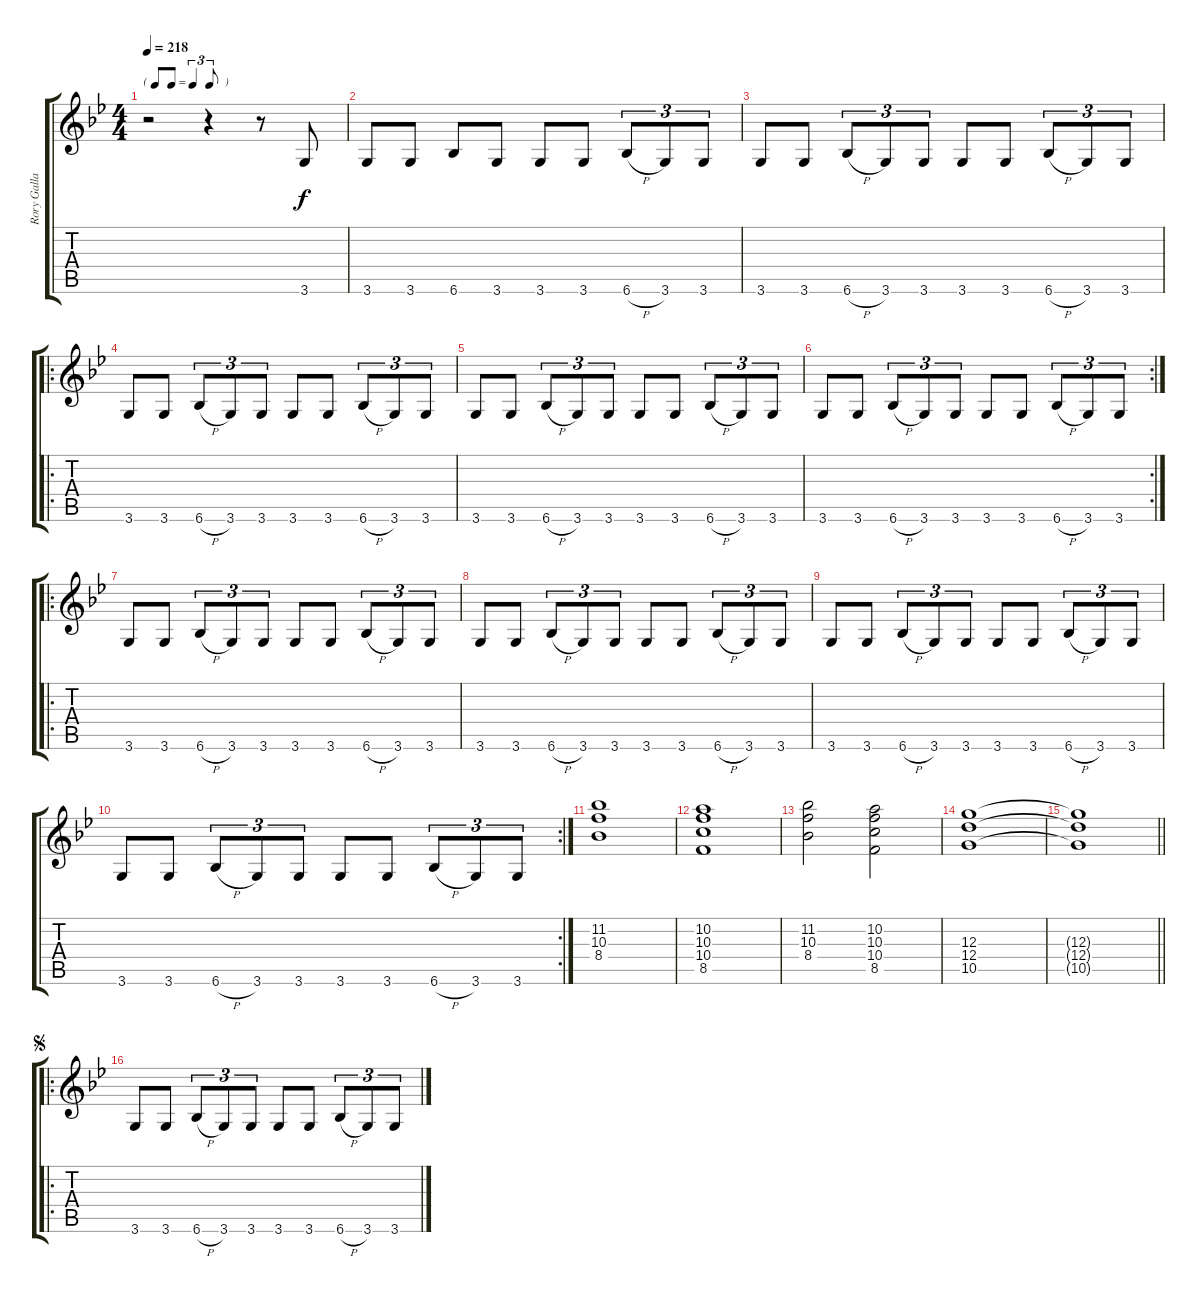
\track ("Rory Gallagher - Gtr.1" "Rory Galla") {instrument overdrivenguitar}
\staff {score tabs}
\tuning (E4 B3 G3 D3 A2 E2) {hide}
\ts (4 4)
\tf triplet8th
\tempo 218
\clef g2
\ks bb
r.2{dy f instrument overdrivenguitar} r.4 r.8 3.6.8 |
3.6.8 3.6.8 6.6.8 3.6.8 3.6.8 3.6.8 6.6{h}.8{tu (3 2)} 3.6.8{tu (3 2)} 3.6.8{tu (3 2)} |
3.6.8 3.6.8 6.6{h}.8{tu (3 2)} 3.6.8{tu (3 2)} 3.6.8{tu (3 2)} 3.6.8 3.6.8 6.6{h}.8{tu (3 2)} 3.6.8{tu (3 2)} 3.6.8{tu (3 2)} |
\ro
3.6.8 3.6.8 6.6{h}.8{tu (3 2)} 3.6.8{tu (3 2)} 3.6.8{tu (3 2)} 3.6.8 3.6.8 6.6{h}.8{tu (3 2)} 3.6.8{tu (3 2)} 3.6.8{tu (3 2)} |
3.6.8 3.6.8 6.6{h}.8{tu (3 2)} 3.6.8{tu (3 2)} 3.6.8{tu (3 2)} 3.6.8 3.6.8 6.6{h}.8{tu (3 2)} 3.6.8{tu (3 2)} 3.6.8{tu (3 2)} |
\rc 2
3.6.8 3.6.8 6.6{h}.8{tu (3 2)} 3.6.8{tu (3 2)} 3.6.8{tu (3 2)} 3.6.8 3.6.8 6.6{h}.8{tu (3 2)} 3.6.8{tu (3 2)} 3.6.8{tu (3 2)} |
\ro
3.6.8 3.6.8 6.6{h}.8{tu (3 2)} 3.6.8{tu (3 2)} 3.6.8{tu (3 2)} 3.6.8 3.6.8 6.6{h}.8{tu (3 2)} 3.6.8{tu (3 2)} 3.6.8{tu (3 2)} |
3.6.8 3.6.8 6.6{h}.8{tu (3 2)} 3.6.8{tu (3 2)} 3.6.8{tu (3 2)} 3.6.8 3.6.8 6.6{h}.8{tu (3 2)} 3.6.8{tu (3 2)} 3.6.8{tu (3 2)} |
3.6.8 3.6.8 6.6{h}.8{tu (3 2)} 3.6.8{tu (3 2)} 3.6.8{tu (3 2)} 3.6.8 3.6.8 6.6{h}.8{tu (3 2)} 3.6.8{tu (3 2)} 3.6.8{tu (3 2)} |
\rc 2
3.6.8 3.6.8 6.6{h}.8{tu (3 2)} 3.6.8{tu (3 2)} 3.6.8{tu (3 2)} 3.6.8 3.6.8 6.6{h}.8{tu (3 2)} 3.6.8{tu (3 2)} 3.6.8{tu (3 2)} |
(11.2 10.3 8.4).1 |
(10.2 10.3 10.4 8.5).1 |
(11.2 10.3 8.4).2 (10.2 10.3 10.4 8.5).2 |
(12.3 12.4 10.5).1 |
\barLineRight lightlight
(12.3{t} 12.4{t} 10.5{t}).1 |
\ro
\jump segno
3.6.8 3.6.8 6.6{h}.8{tu (3 2)} 3.6.8{tu (3 2)} 3.6.8{tu (3 2)} 3.6.8 3.6.8 6.6{h}.8{tu (3 2)} 3.6.8{tu (3 2)} 3.6.8{tu (3 2)}
